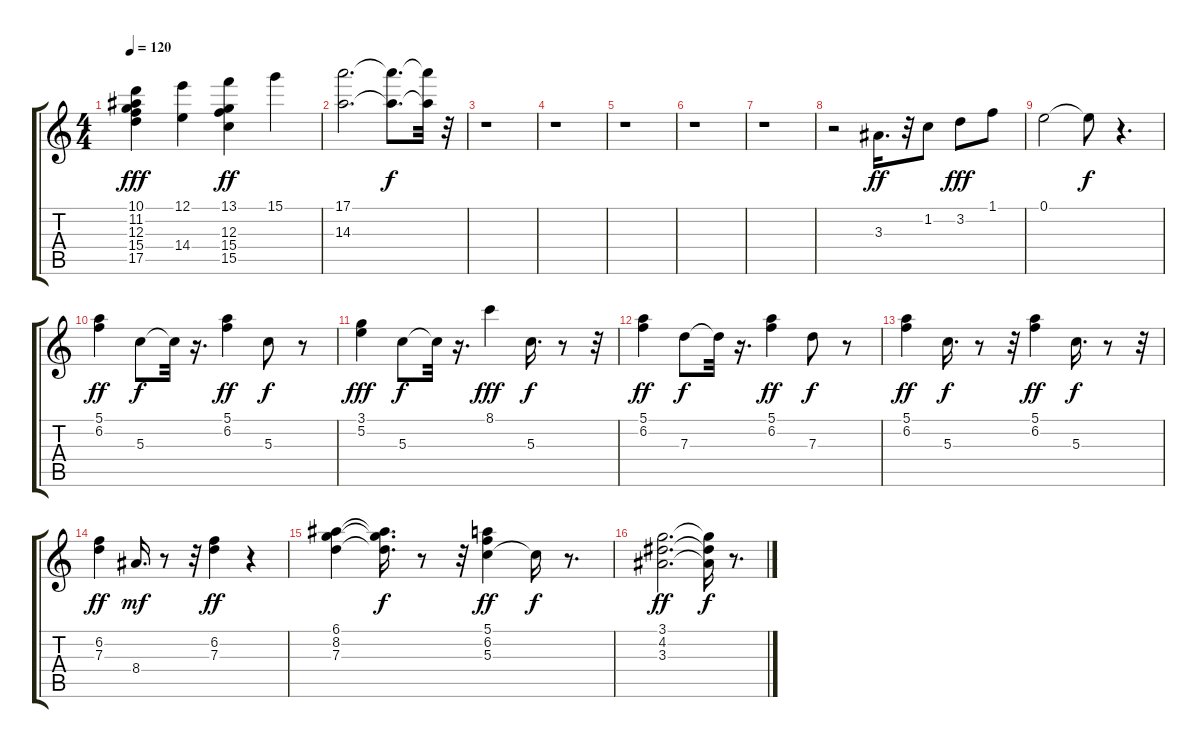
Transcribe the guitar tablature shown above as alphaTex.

\track "" {instrument acousticguitarsteel}
\staff {score tabs}
\tuning (E4 B3 G3 D3 A2 E2) {hide}
\ts (4 4)
\tempo 120
\clef g2
\ks c
(10.1 11.2 12.3 15.4 17.5).4{dy fff} (12.1 14.4).4 (13.1 12.3 15.4 15.5).4{dy ff} 15.1.4 |
(17.1 14.3).2{d} (17.1{t} 14.3{t}).8{d dy f} (17.1{t} 14.3{t}).32 r.32 |
r.1 |
r.1 |
r.1 |
r.1 |
r.1 |
r.2 3.3.16{d dy ff} r.32 1.2.8 3.2.8{dy fff} 1.1.8 |
0.1.2 0.1{t}.8{dy f} r.4{d} |
(5.1 6.2).4{dy ff} 5.3.8{dy f} 5.3{t}.32 r.16{d} (5.1 6.2).4{dy ff} 5.3.8{dy f} r.8 |
(3.1 5.2).4{dy fff} 5.3.8{dy f} 5.3{t}.32 r.16{d} 8.1.4{dy fff} 5.3.16{d dy f} r.8 r.32 |
(5.1 6.2).4{dy ff} 7.3.8{dy f} 7.3{t}.32 r.16{d} (5.1 6.2).4{dy ff} 7.3.8{dy f} r.8 |
(5.1 6.2).4{dy ff} 5.3.16{d dy f} r.8 r.32 (5.1 6.2).4{dy ff} 5.3.16{d dy f} r.8 r.32 |
(6.2 7.3).4{dy ff} 8.4.16{d dy mf} r.8 r.32 (6.2 7.3).4{dy ff} r.4 |
(6.1 8.2 7.3).4 (6.1{t} 8.2{t} 7.3{t}).16{d dy f} r.8 r.32 (5.1 6.2 5.3).4{dy ff} 5.3{t}.16{dy f} r.8{d} |
(3.1 4.2 3.3).2{d dy ff} (3.1{t} 4.2{t} 3.3{t}).16{dy f} r.8{d}
